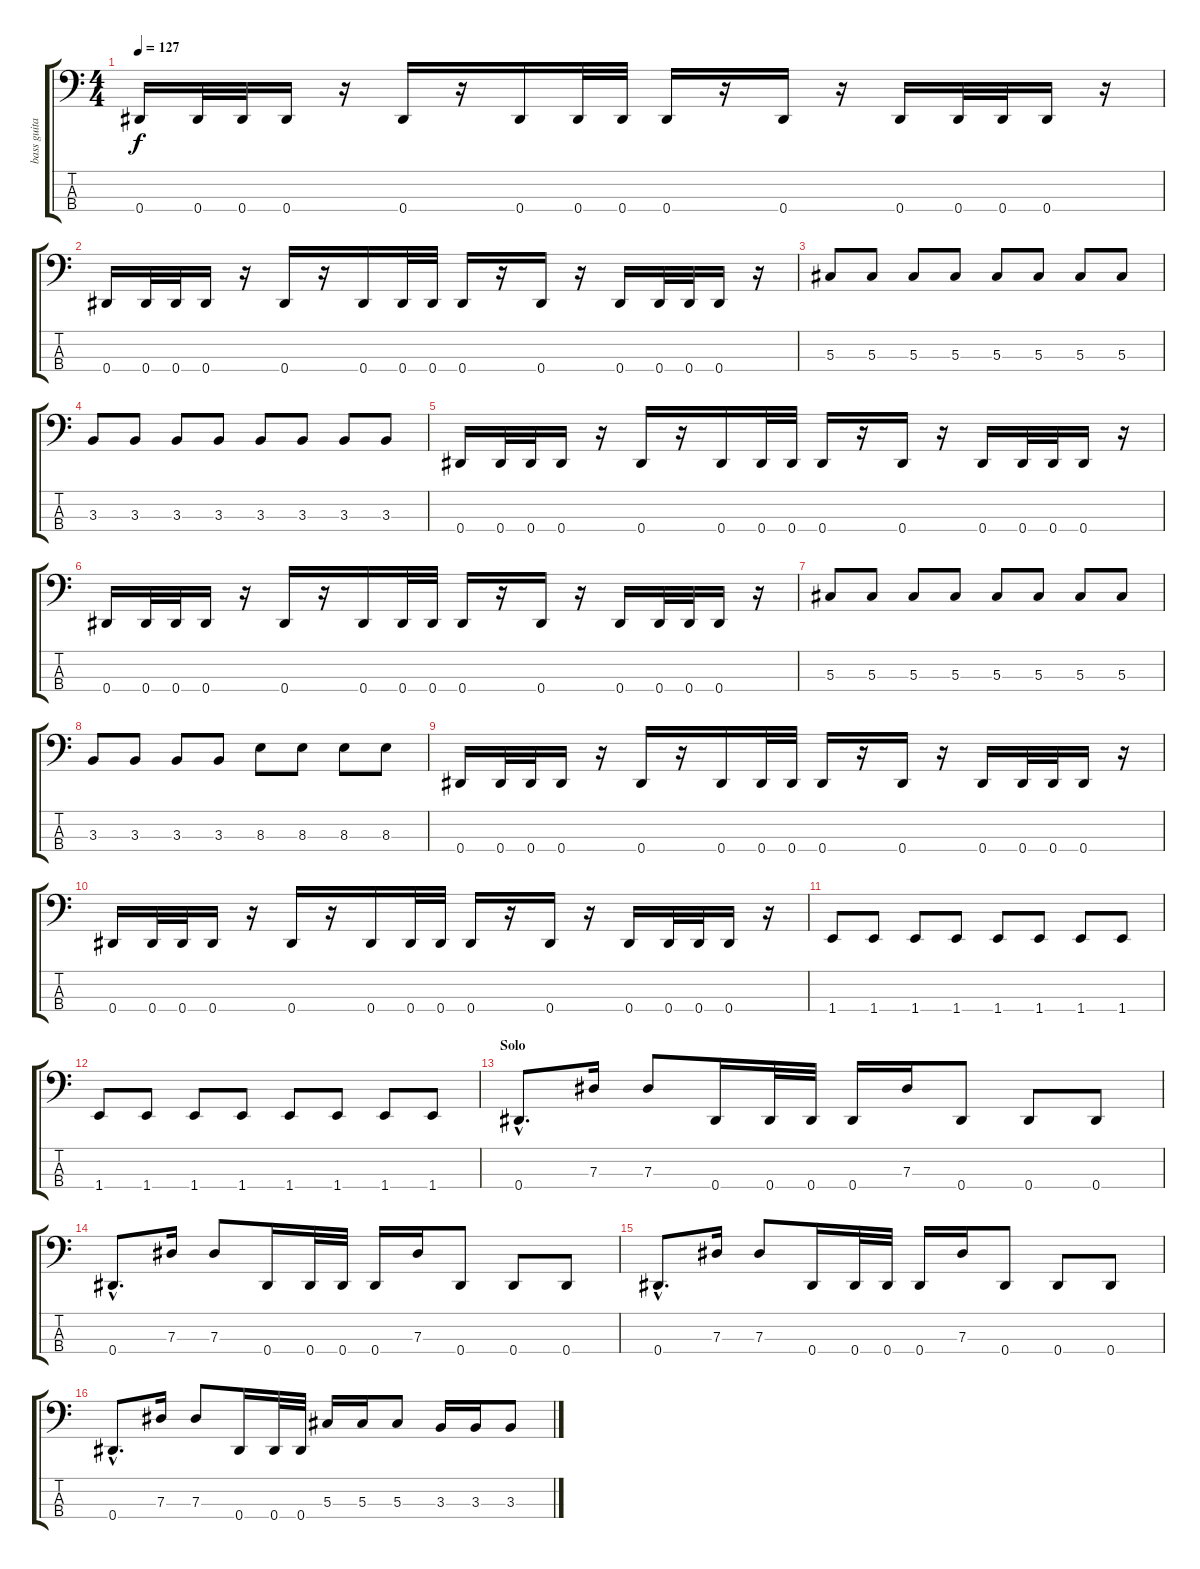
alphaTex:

\track ("bass guitar" "bass guita") {instrument electricbasspick}
\staff {score tabs}
\tuning (Gb2 Db2 Ab1 Eb1) {hide}
\ts (4 4)
\tempo 127
\clef f4
\ks c
0.4.16{dy f} 0.4.32 0.4.32 0.4.16 r.16 0.4.16 r.16 0.4.16 0.4.32 0.4.32 0.4.16 r.16 0.4.16 r.16 0.4.16 0.4.32 0.4.32 0.4.16 r.16 |
0.4.16 0.4.32 0.4.32 0.4.16 r.16 0.4.16 r.16 0.4.16 0.4.32 0.4.32 0.4.16 r.16 0.4.16 r.16 0.4.16 0.4.32 0.4.32 0.4.16 r.16 |
5.3.8 5.3.8 5.3.8 5.3.8 5.3.8 5.3.8 5.3.8 5.3.8 |
3.3.8 3.3.8 3.3.8 3.3.8 3.3.8 3.3.8 3.3.8 3.3.8 |
0.4.16 0.4.32 0.4.32 0.4.16 r.16 0.4.16 r.16 0.4.16 0.4.32 0.4.32 0.4.16 r.16 0.4.16 r.16 0.4.16 0.4.32 0.4.32 0.4.16 r.16 |
0.4.16 0.4.32 0.4.32 0.4.16 r.16 0.4.16 r.16 0.4.16 0.4.32 0.4.32 0.4.16 r.16 0.4.16 r.16 0.4.16 0.4.32 0.4.32 0.4.16 r.16 |
5.3.8 5.3.8 5.3.8 5.3.8 5.3.8 5.3.8 5.3.8 5.3.8 |
3.3.8 3.3.8 3.3.8 3.3.8 8.3.8 8.3.8 8.3.8 8.3.8 |
0.4.16 0.4.32 0.4.32 0.4.16 r.16 0.4.16 r.16 0.4.16 0.4.32 0.4.32 0.4.16 r.16 0.4.16 r.16 0.4.16 0.4.32 0.4.32 0.4.16 r.16 |
0.4.16 0.4.32 0.4.32 0.4.16 r.16 0.4.16 r.16 0.4.16 0.4.32 0.4.32 0.4.16 r.16 0.4.16 r.16 0.4.16 0.4.32 0.4.32 0.4.16 r.16 |
1.4.8 1.4.8 1.4.8 1.4.8 1.4.8 1.4.8 1.4.8 1.4.8 |
1.4.8 1.4.8 1.4.8 1.4.8 1.4.8 1.4.8 1.4.8 1.4.8 |
\section ("" "Solo")
0.4{hac}.8{d} 7.3.16 7.3.8 0.4.16 0.4.32 0.4.32 0.4.16 7.3.16 0.4.8 0.4.8 0.4.8 |
0.4{hac}.8{d} 7.3.16 7.3.8 0.4.16 0.4.32 0.4.32 0.4.16 7.3.16 0.4.8 0.4.8 0.4.8 |
0.4{hac}.8{d} 7.3.16 7.3.8 0.4.16 0.4.32 0.4.32 0.4.16 7.3.16 0.4.8 0.4.8 0.4.8 |
0.4{hac}.8{d} 7.3.16 7.3.8 0.4.16 0.4.32 0.4.32 5.3.16 5.3.16 5.3.8 3.3.16 3.3.16 3.3.8
